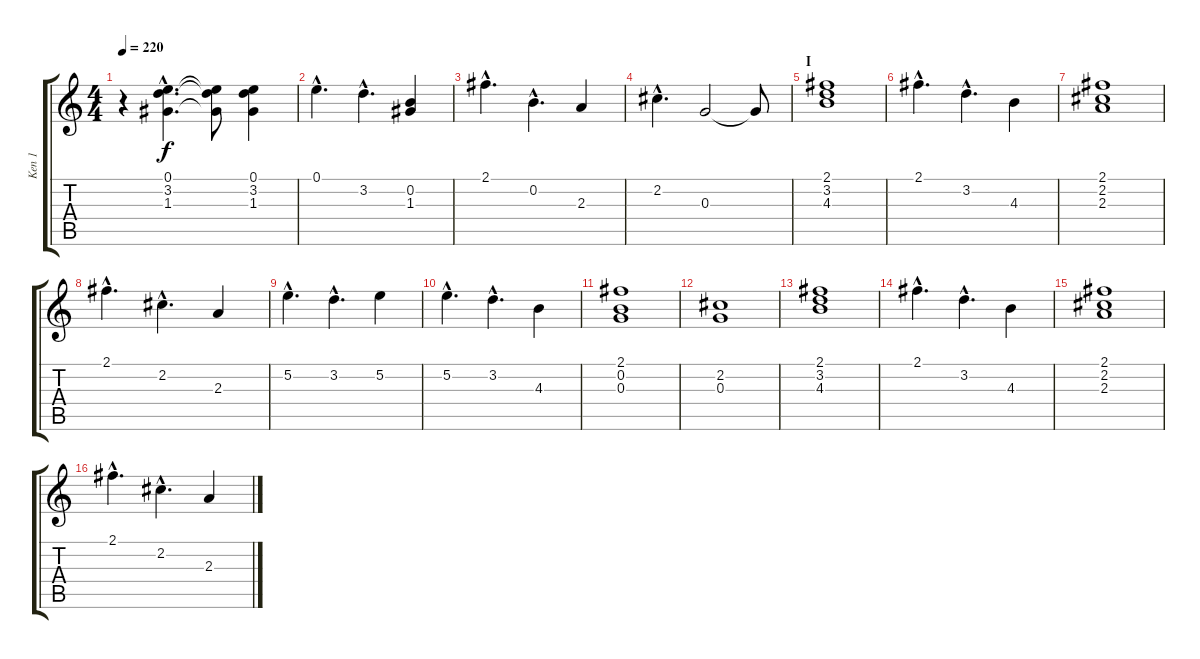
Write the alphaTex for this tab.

\track ("Ken 1" "Ken 1") {instrument electricguitarjazz}
\staff {score tabs}
\tuning (E4 B3 G3 D3 A2 E2) {hide}
\ts (4 4)
\tempo 220
\clef g2
\ks c
r.4{dy f} (0.1{hac} 3.2{hac} 1.3{hac}).4{d} (0.1{t} 3.2{t} 1.3{t}).8 (0.1 3.2 1.3).4 |
0.1{hac}.4{d} 3.2{hac}.4{d} (0.2 1.3).4 |
2.1{hac}.4{d} 0.2{hac}.4{d} 2.3.4 |
2.2{hac}.4{d} 0.3.2 0.3{t}.8 |
\section ("" "I")
(2.1 3.2 4.3).1 |
2.1{hac}.4{d} 3.2{hac}.4{d} 4.3.4 |
(2.1 2.2 2.3).1 |
2.1{hac}.4{d} 2.2{hac}.4{d} 2.3.4 |
5.2{hac}.4{d} 3.2{hac}.4{d} 5.2.4 |
5.2{hac}.4{d} 3.2{hac}.4{d} 4.3.4 |
(2.1 0.2 0.3).1 |
(2.2 0.3).1 |
(2.1 3.2 4.3).1 |
2.1{hac}.4{d} 3.2{hac}.4{d} 4.3.4 |
(2.1 2.2 2.3).1 |
2.1{hac}.4{d} 2.2{hac}.4{d} 2.3.4
